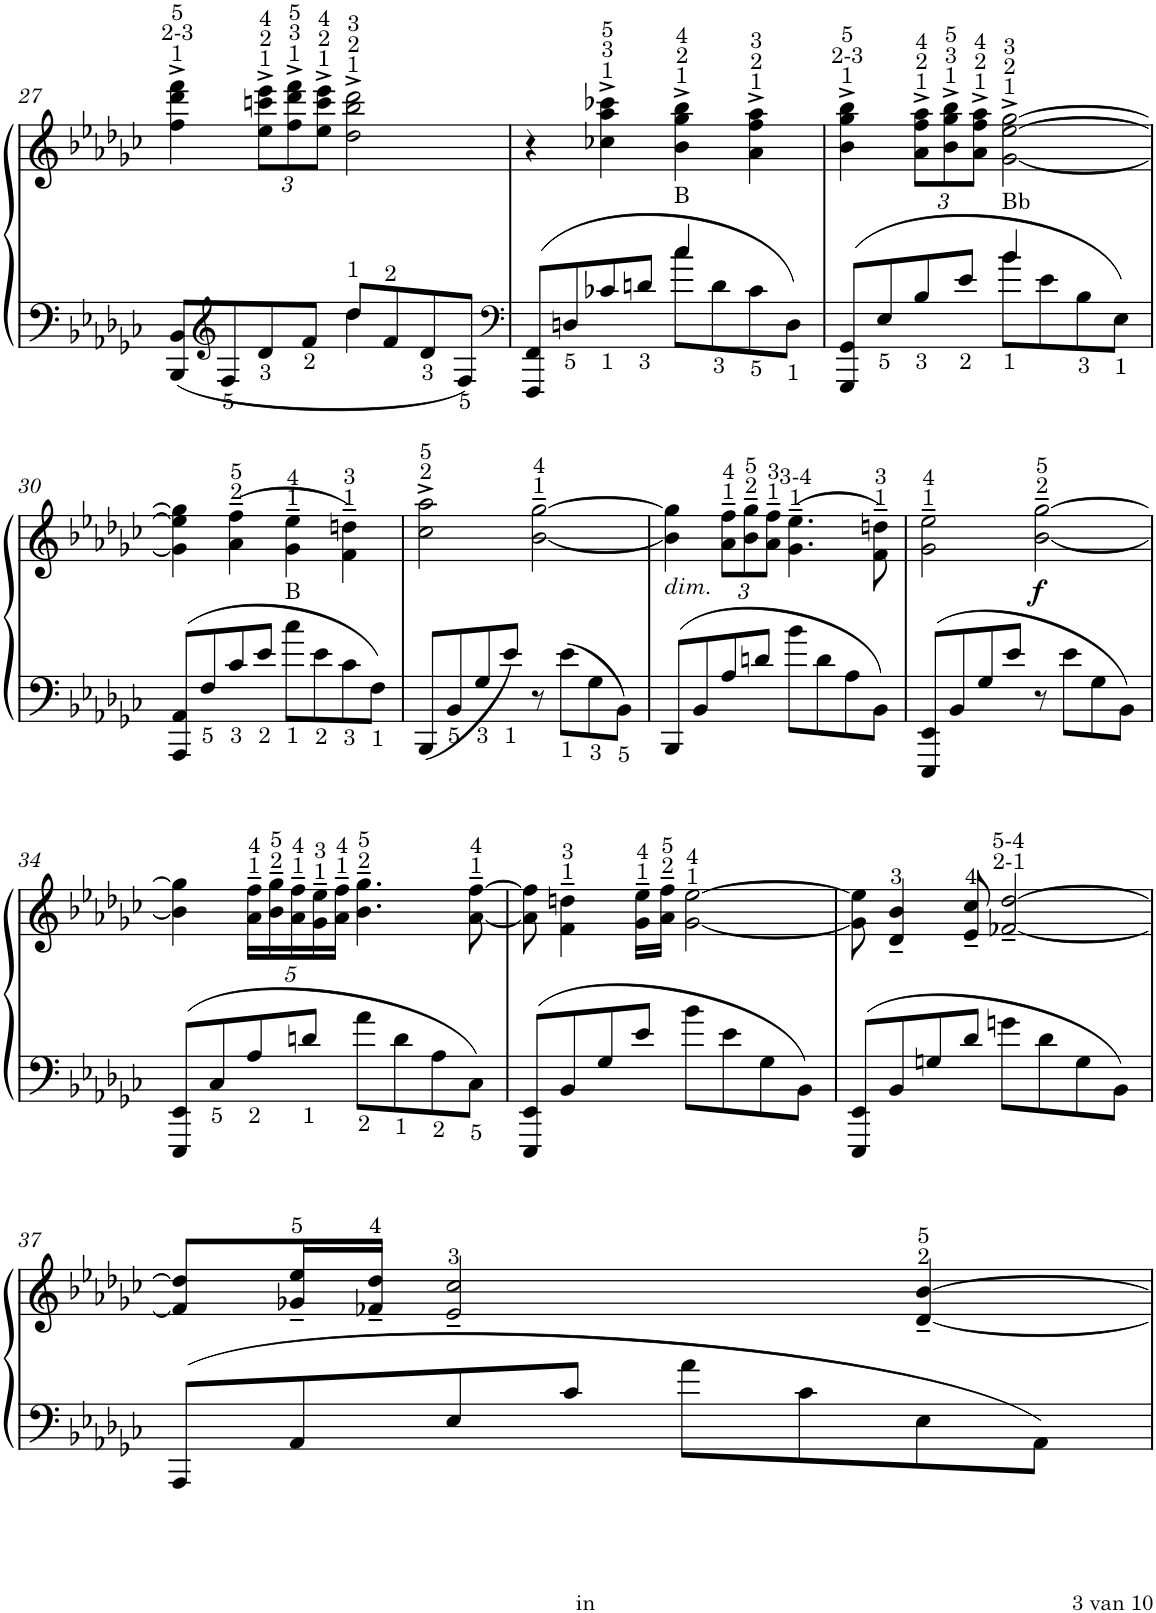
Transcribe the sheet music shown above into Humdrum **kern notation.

**kern	**kern	**dynam
*part1	*part1	*part1
*staff2	*staff1	*staff1/2
*I"Piano	*	*
*I'Pno.	*	*
!!LO:PB:g=z
*clefF4	*clefG2	*
*k[b-e-a-d-g-c-]	*k[b-e-a-d-g-c-]	*
*M4/4	*M4/4	*
*met(c)	*met(c)	*
=27	=27	=27
*^	*	*
8BBB-/ 8BB-/L	2ryy	4ff\^ 4ddd-\^ 4fff\^	.
*clefG2	*	*	*
8F/	.	.	.
*	*	*Xbrackettup	*
8d-/	.	12ee-\^ 12cccn\^ 12eee-\^L	.
.	.	12ff\^ 12ddd-\^ 12fff\^	.
8f/J	.	.	.
.	.	12ee-\^ 12ccc\^ 12eee-\^J	.
8dd-/L	4dd-\	2dd-\^ 2bb-\^ 2ddd-\^	.
8f/	.	.	.
8d-/	4ryy	.	.
8F/J	.	.	.
=28	=28	=28	=28
*clefF4	*	*	*
8FFF/ 8FF/L	2ryy	4r	.
8Dn/	.	.	.
8c-X/	.	4cc-X\^ 4aa-\^ 4ccc-X\^	.
8dn/J	.	.	.
!	!	!LO:TX:b:t=B	!
8cc-\L	4cc-/	4b-\^ 4gg-\^ 4bb-\^	.
8d\	.	.	.
8c-\	4ryy	4a-\^ 4ff\^ 4aa-\^	.
8D\J	.	.	.
=29	=29	=29	=29
8GGG-/ 8GG-/L	2ryy	4b-\^ 4gg-\^ 4bb-\^	.
8E-/	.	.	.
8B-/	.	12a-\^ 12ff\^ 12aa-\^L	.
.	.	12b-\^ 12gg-\^ 12bb-\^	.
8e-/J	.	.	.
.	.	12a-\^ 12ff\^ 12aa-\^J	.
!	!	!LO:TX:b:t=Bb	!
8b-\L	4b-/	[2g-\^ [2ee-\^ [2gg-\^	.
8e-\	.	.	.
8B-\	4ryy	.	.
8E-\J	.	.	.
*v	*v	*	*
!!LO:LB:g=z
=30	=30	=30
8AAA-/ 8AA-/L	4g-\] 4ee-\] 4gg-\]	.
8F/	.	.
8c-/	(4a-\~ 4ff\~	.
8e-/J	.	.
!	!LO:TX:b:t=B	!
8cc-\L	4g-\~ 4ee-\~	.
8e-\	.	.
8c-\	4f\~ 4ddn\~)	.
8F\J	.	.
=31	=31	=31
8BBB-/L	2cc-\^ 2aa-\^	.
8BB-/	.	.
8G-/	.	.
8e-/J	.	.
8r	[2b-\~ [2gg-\~	.
8e-\L	.	.
8G-\	.	.
8BB-\J	.	.
=32	=32	=32
!	!LO:TX:b:i:t=dim.	!
8BBB-/L	4b-\] 4gg-\]	.
8BB-/	.	.
8A-/	12a-\~ 12ff\~L	.
.	12b-\~ 12gg-\~	.
8dn/J	.	.
.	12a-\~ 12ff\~J	.
8b-\L	(4.g-\~ 4.ee-\~	.
8d\	.	.
8A-\	.	.
8BB-\J	8f\~ 8ddn\~)	.
=33	=33	=33
8EEE-/ 8EE-/L	2g-\~ 2ee-\~	.
8BB-/	.	.
8G-/	.	.
8e-/J	.	.
!	!	!LO:DY:b
8r	[2b-\~ [2gg-\~	f
8e-\L	.	.
8G-\	.	.
8BB-\J	.	.
!!LO:LB:g=z
=34	=34	=34
8EEE-/ 8EE-/L	4b-\] 4gg-\]	.
8C-/	.	.
8A-/	20a-\~ 20ff\~LL	.
.	20b-\~ 20gg-\~	.
.	20a-\~ 20ff\~	.
8dn/J	.	.
.	20g-\~ 20ee-\~	.
.	20a-\~ 20ff\~JJ	.
8a-\L	4.b-\~ 4.gg-\~	.
8d\	.	.
8A-\	.	.
8C-\J	[8a-\~ [8ff\~	.
=35	=35	=35
8EEE-/ 8EE-/L	8a-\] 8ff\]	.
8BB-/	4f\~ 4ddn\~	.
8G-/	.	.
8e-/J	16g-\~ 16ee-\~LL	.
.	16a-\~ 16ff\~JJ	.
8b-\L	[2g-\ [2ee-\	.
8e-\	.	.
8G-\	.	.
8BB-\J	.	.
=36	=36	=36
8EEE-/ 8EE-/L	8g-\] 8ee-\]	.
8BB-/	4d-/~ 4b-/~	.
8Gn/	.	.
8d-/J	8e-/~ 8cc-/~	.
8gn\L	[2f-X/~ [2dd-/~	.
8d-\	.	.
8G\	.	.
8BB-\J	.	.
!!LO:LB:g=z
=37	=37	=37
8AAA-/L	8f-/] 8dd-/]L	.
8AA-/	16g-X/~ 16ee-/~L	.
.	16f-X/~ 16dd-/~JJ	.
8E-/	2e-/~ 2cc-/~	.
8c-/J	.	.
8a-\L	.	.
8c-\	.	.
8E-\	[4d-/~ [4b-/~	.
8AA-\J	.	.
=	=	=
*-	*-	*-
